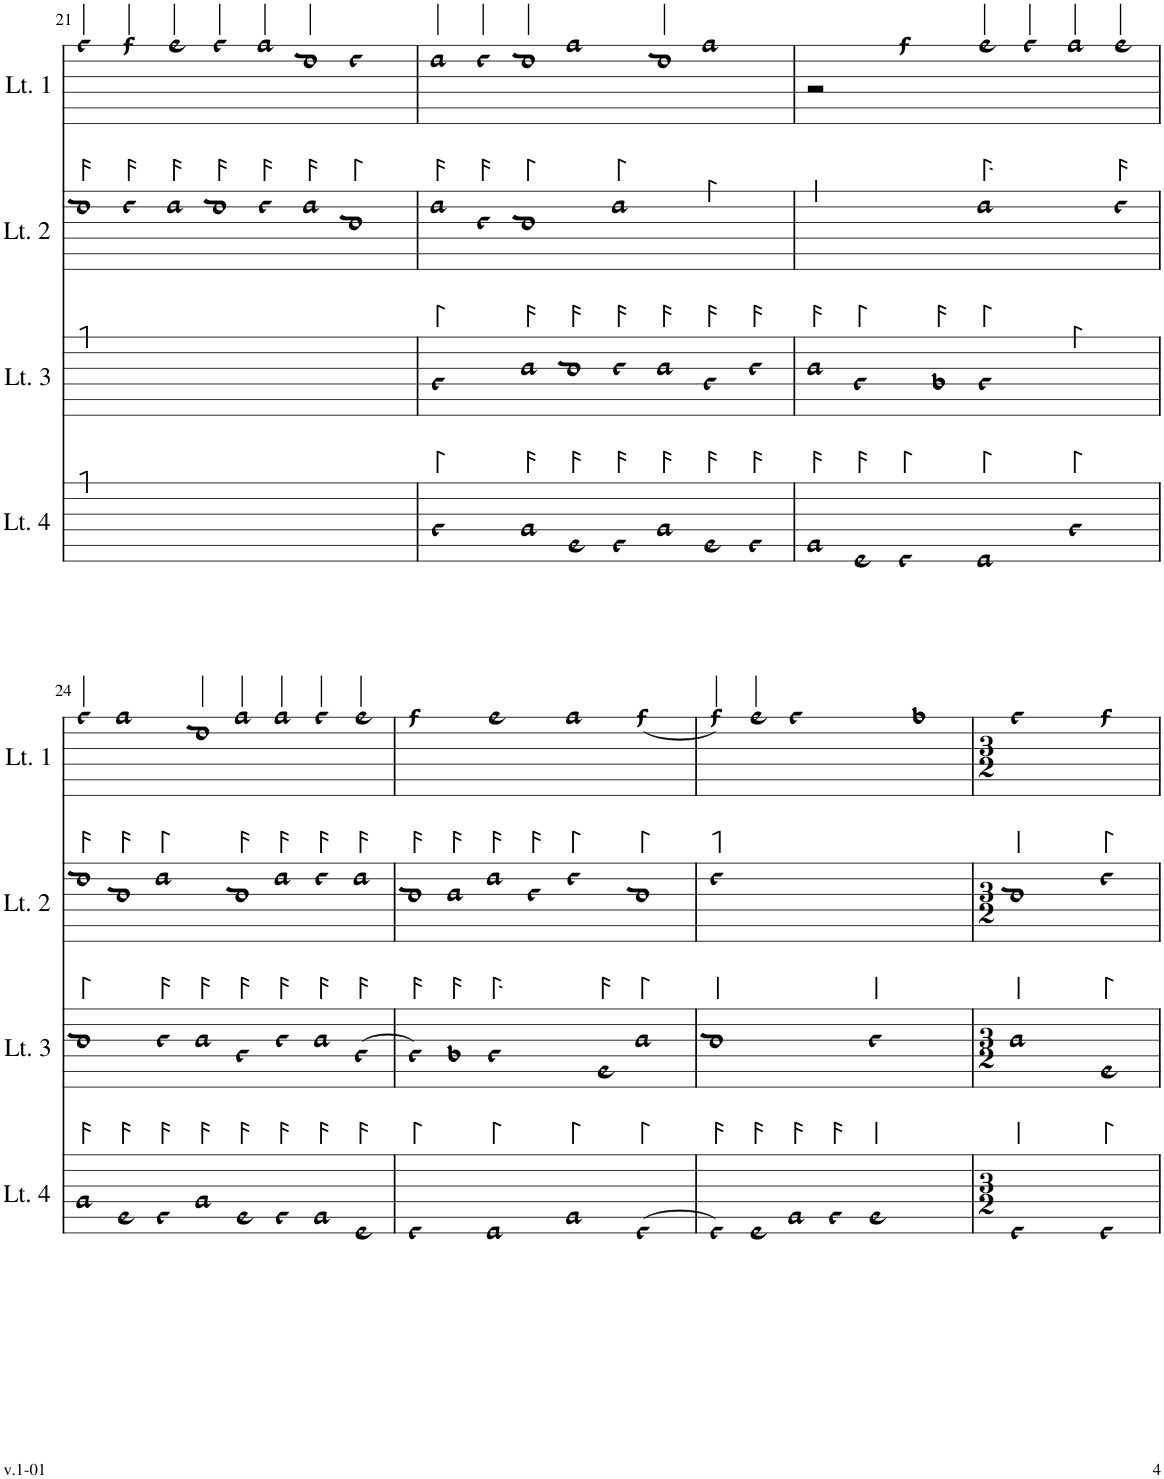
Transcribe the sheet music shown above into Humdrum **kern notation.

**kern	**kern	**kern	**kern
*part4	*part3	*part2	*part1
*staff4	*staff3	*staff2	*staff1
*I"Lute 4	*I"Lute 3	*I"Lute 2	*I"Lute 1
*I'Lt. 4	*I'Lt. 3	*I'Lt. 2	*I'Lt. 1
!!LO:PB:g=z
*k[]	*k[]	*k[]	*k[]
*M4/2	*M4/2	*M4/2	*M4/2
*met(c|)	*met(c|)	*met(c|)	*met(c|)
=21	=21	=21	=21
0r	0r	4f	4a/
.	.	4e	4cc/
.	.	4d	4b/
.	.	4f	4a/
.	.	4e	4g/
.	.	4d	4f/
.	.	2c	2e
=22	=22	=22	=22
2G	2G	4d	4d/
.	.	4B	4e/
4F	4A	2c	4f/
4E	4c	.	2g
4D	4B	2d	.
4F	4A	.	4f/
4E	4G	2r	2g
4D	4B	.	.
=23	=23	=23	=23
4C	4A	1r	2r
4BB	2G	.	.
2AA	.	.	2cc
.	4F#	.	.
2GG	2G	2.d	4b/
.	.	.	4a/
2G	2r	.	4g/
.	.	4e	4b/
!!LO:LB:g=z
=24	=24	=24	=24
4F	2c	4f	4a/
4E	.	4c	2g
4D	4B	2d	.
4F	4A	.	4f/
4E	4G	4c	4g/
4D	4B	4d	4g/
4C	4A	4e	4a/
4BB	[4G	4d	4b/
=25	=25	=25	=25
2AA	4G]	4c	2cc
.	4F#	4A	.
2GG	2.G	4d	2b
.	.	4B	.
2C	.	2e	2g
.	4E	.	.
[2AA	2A	2c	[2cc
=26	=26	=26	=26
4AA]	1c	0e	4cc/]
4BB	.	.	4b/
4C	.	.	1a
4D	.	.	.
1E	1B	.	.
.	.	.	2g#
=27	=27	=27	=27
*M3/2	*M3/2	*M3/2	*M3/2
1AA	1A	1c	1a
2AA	2E	2e	2cc
=	=	=	=
*-	*-	*-	*-
